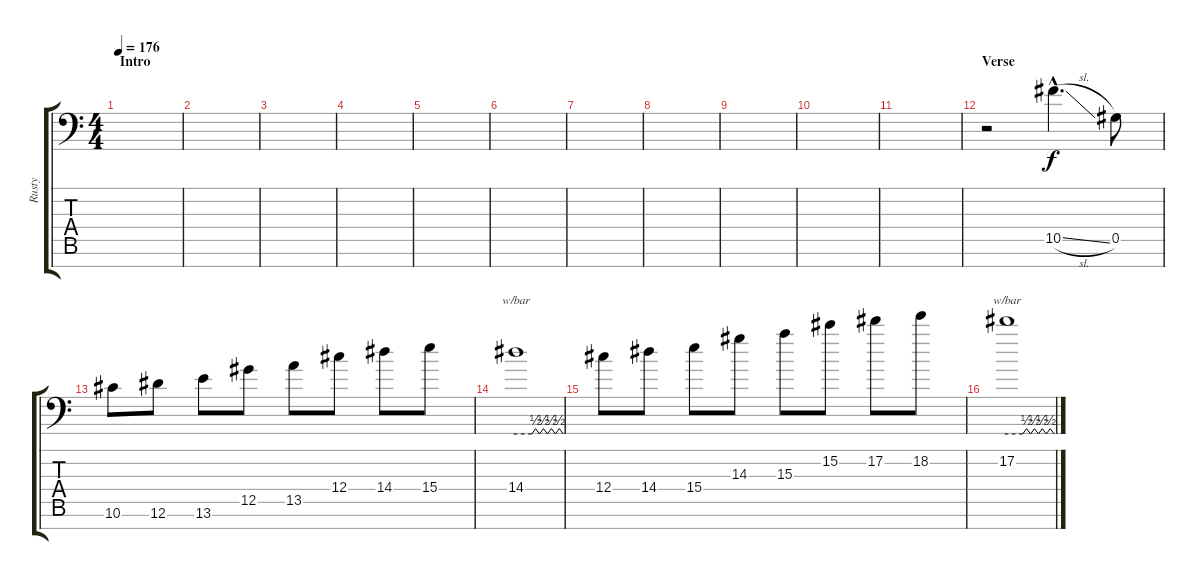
\track ("Rusty" "Rusty") {instrument distortionguitar}
\staff {score tabs}
\tuning (Eb4 Bb3 Gb3 Db3 Ab2 Eb2 Bb1) {hide}
\ts (4 4)
\section ("" "Intro")
\tempo 176
\clef f4
\ks c
|
|
|
|
|
|
|
|
|
|
|
\section ("" "Verse")
r.2 10.5{sl hac}.4{d} 0.5.8 |
10.6.8 12.6.8 13.6.8 12.5.8 13.5.8 12.4.8 14.4.8 15.4.8 |
14.4.1{tbe (custom default 0 0 20 0 25 2 30 0 35 2 40 0 45 2 50 0 55 2 60 0)} |
12.4.8 14.4.8 15.4.8 14.3.8 15.3.8 15.2.8 17.2.8 18.2.8 |
17.2.1{tbe (custom default 0 0 20 0 25 2 30 0 35 2 40 0 45 2 50 0 55 2 60 0)}
